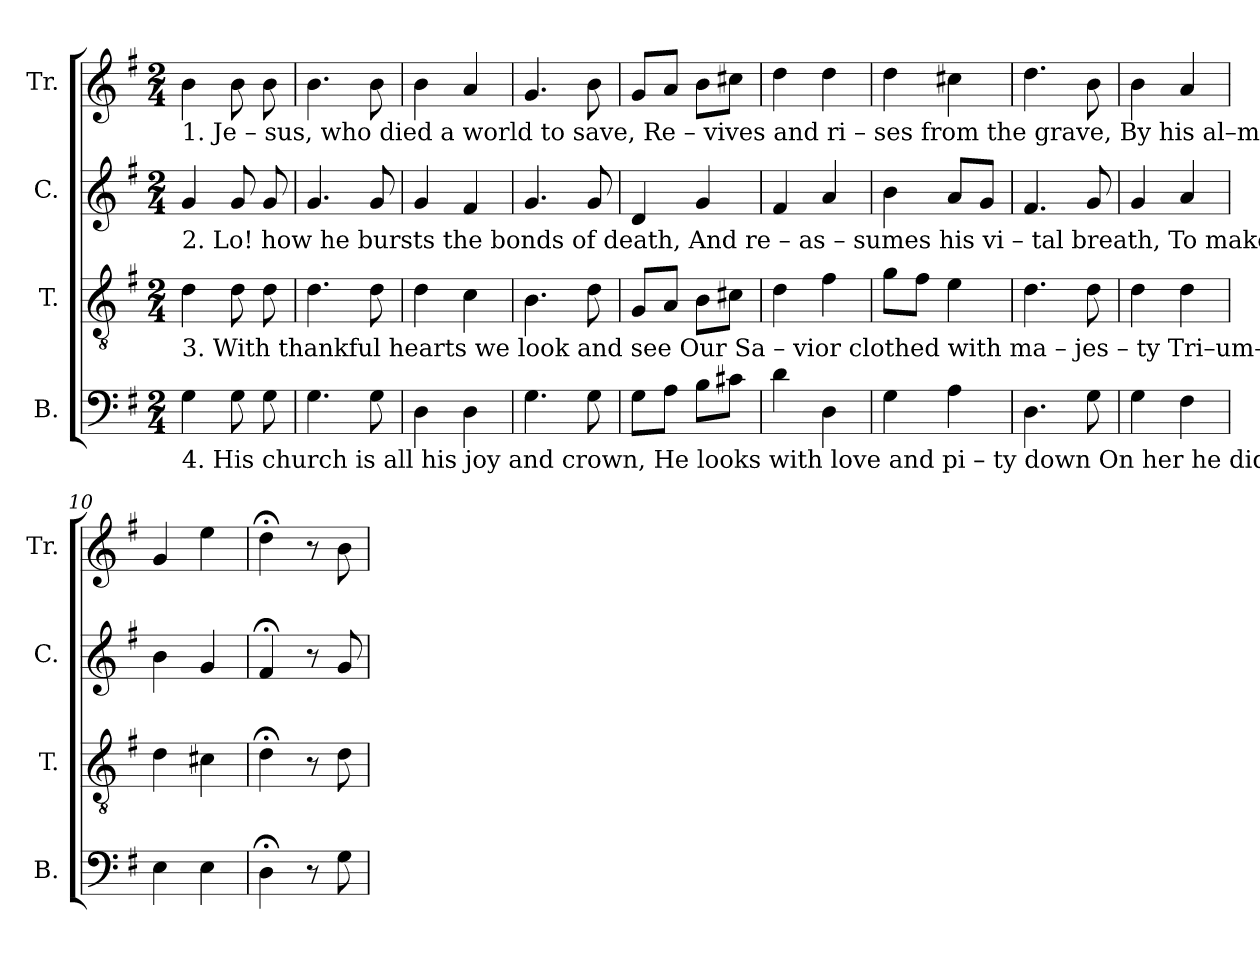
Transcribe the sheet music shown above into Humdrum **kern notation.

**kern	**kern	**kern	**kern
*part4	*part3	*part2	*part1
*staff4	*staff3	*staff2	*staff1
*I"B.	*I"T.	*I"C.	*I"Tr.
*I'B.	*I'T.	*I'C.	*I'Tr.
*clefF4	*clefGv2	*clefG2	*clefG2
*k[f#]	*k[f#]	*k[f#]	*k[f#]
*M2/4	*M2/4	*M2/4	*M2/4
*MM80	*MM80	*MM80	*MM80
=1	=1	=1	=1
!	!	!	!LO:TX:b:t=1. Je – sus,  who  died  a  world   to  save,  Re – vives    and     ri – ses    from    the    grave,   By  his  al–migh–ty power;     From  sin, and
!	!	!LO:TX:b:t=2. Lo! how he bursts the bonds of death,  And   re   –   as   –  sumes  his  vi    –  tal   breath,  To  make  our   ti–tle  good;      May all   our	!
!	!LO:TX:b:t=3. With thankful hearts we look and  see    Our     Sa  –  vior   clothed  with  ma – jes – ty  Tri–um–phant  o’er  the tomb;  Yet  though our	!	!
!LO:TX:b:t=4. His  church  is   all   his   joy  and crown,  He   looks   with  love  and    pi   –   ty     down   On   her   he  did  re–deem;      He  tastes  her	!	!	!
4G\	4d\	4g/	4b\
8G\	8d\	8g/	8b\
8G\	8d\	8g/	8b\
=2	=2	=2	=2
4.G\	4.d\	4.g/	4.b\
8G\	8d\	8g/	8b\
=3	=3	=3	=3
4D\	4d\	4g/	4b\
4D\	4c\	4f#/	4a/
=4	=4	=4	=4
4.G\	4.B\	4.g/	4.g/
8G\	8d\	8g/	8b\
=5	=5	=5	=5
8G\L	8G/L	4d/	8g/L
8A\J	8A/J	.	8a/J
8B\L	8B\L	4g/	8b\L
8c#X\J	8c#X\J	.	8cc#X\J
=6	=6	=6	=6
4d\	4d\	4f#/	4dd\
4D\	4f#\	4a/	4dd\
=7	=7	=7	=7
4G\	8g\L	4b\	4dd\
.	8f#\J	.	.
4A\	4e\	8a/L	4cc#X\
.	.	8g/J	.
=8	=8	=8	=8
4.D\	4.d\	4.f#/	4.dd\
8G\	8d\	8g/	8b\
=9	=9	=9	=9
4G\	4d\	4g/	4b\
4F#\	4d\	4a/	4a/
=10	=10	=10	=10
4E\	4d\	4b\	4g/
4E\	4c#X\	4g/	4ee\
=11	=11	=11	=11
4D;<\	4d;<\	4f#;</	4dd;<\
8r	8r	8r	8r
8G\	8d\	8g/	8b\
=	=	=	=
*-	*-	*-	*-
